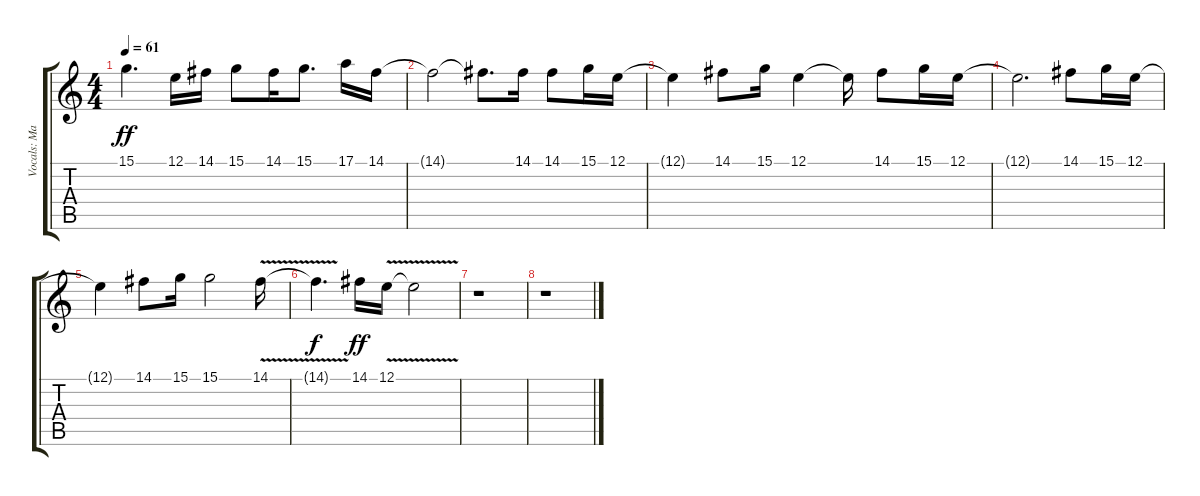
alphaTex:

\track ("Vocals: Marc Anthony" "Vocals: Ma") {instrument lead1square}
\staff {score tabs}
\tuning (E4 B3 G3 D3 A2 E2) {hide}
\ts (4 4)
\tempo 61
\clef g2
\ks c
15.1.4{d dy ff} 12.1.16 14.1.16 15.1.8 14.1.16 15.1.8{d} 17.1.16 14.1.16 |
14.1{t}.2 14.1{t}.8{d} 14.1.16 14.1.8 15.1.16 12.1.16 |
12.1{t}.4 14.1.8 15.1.16 12.1.4 12.1{t}.16 14.1.8 15.1.16 12.1.16 |
12.1{t}.2{d} 14.1.8 15.1.16 12.1.16 |
12.1{t}.4 14.1.8 15.1.16 15.1.2 14.1{v}.16 |
14.1{t}.4{d dy f} 14.1.16{dy ff} 12.1{v}.16 12.1{t}.2 |
r.1 |
r.1
